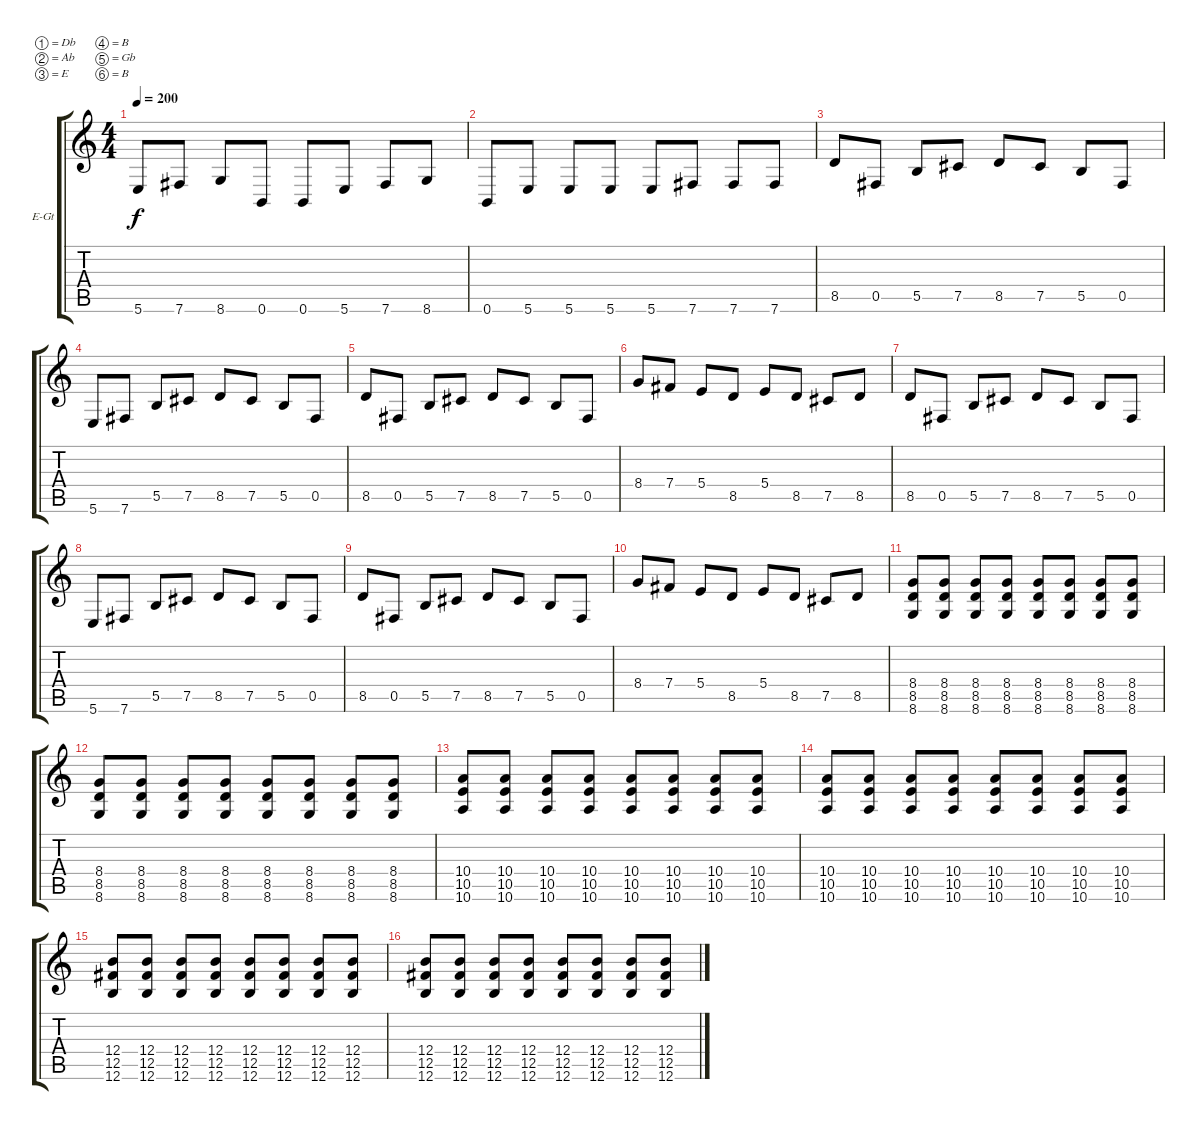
\defaultSystemsLayout 4
\bracketExtendMode groupsimilarinstruments
\firstSystemTrackNameOrientation horizontal
\otherSystemsTrackNameOrientation horizontal
\track ("Electric Guitar" "E-Gt") {instrument distortionguitar}
\staff {score tabs}
\tuning (Db4 Ab3 E3 B2 Gb2 B1)
\ts (4 4)
\tempo 200
\clef g2
\ks c
5.6.8{dy f} 7.6.8 8.6.8 0.6.8 0.6.8 5.6.8 7.6.8 8.6.8 |
0.6.8 5.6.8 5.6.8 5.6.8 5.6.8 7.6.8 7.6.8 7.6.8 |
8.5.8 0.5.8 5.5.8 7.5.8 8.5.8 7.5.8 5.5.8 0.5.8 |
5.6.8 7.6.8 5.5.8 7.5.8 8.5.8 7.5.8 5.5.8 0.5.8 |
8.5.8 0.5.8 5.5.8 7.5.8 8.5.8 7.5.8 5.5.8 0.5.8 |
8.4.8 7.4.8 5.4.8 8.5.8 5.4.8 8.5.8 7.5.8 8.5.8 |
8.5.8 0.5.8 5.5.8 7.5.8 8.5.8 7.5.8 5.5.8 0.5.8 |
5.6.8 7.6.8 5.5.8 7.5.8 8.5.8 7.5.8 5.5.8 0.5.8 |
8.5.8 0.5.8 5.5.8 7.5.8 8.5.8 7.5.8 5.5.8 0.5.8 |
8.4.8 7.4.8 5.4.8 8.5.8 5.4.8 8.5.8 7.5.8 8.5.8 |
(8.6 8.4 8.5).8 (8.5 8.4 8.6).8 (8.5 8.4 8.6).8 (8.5 8.4 8.6).8 (8.5 8.4 8.6).8 (8.5 8.4 8.6).8 (8.5 8.4 8.6).8 (8.5 8.4 8.6).8 |
(8.6 8.4 8.5).8 (8.5 8.4 8.6).8 (8.5 8.4 8.6).8 (8.5 8.4 8.6).8 (8.5 8.4 8.6).8 (8.5 8.4 8.6).8 (8.5 8.4 8.6).8 (8.5 8.4 8.6).8 |
(10.6 10.4 10.5).8 (10.5 10.4 10.6).8 (10.5 10.4 10.6).8 (10.5 10.4 10.6).8 (10.5 10.4 10.6).8 (10.5 10.4 10.6).8 (10.5 10.4 10.6).8 (10.5 10.4 10.6).8 |
(10.6 10.4 10.5).8 (10.5 10.4 10.6).8 (10.5 10.4 10.6).8 (10.5 10.4 10.6).8 (10.5 10.4 10.6).8 (10.5 10.4 10.6).8 (10.5 10.4 10.6).8 (10.5 10.4 10.6).8 |
(12.6 12.4 12.5).8 (12.5 12.4 12.6).8 (12.5 12.4 12.6).8 (12.5 12.4 12.6).8 (12.5 12.4 12.6).8 (12.5 12.4 12.6).8 (12.5 12.4 12.6).8 (12.5 12.4 12.6).8 |
(12.6 12.4 12.5).8 (12.5 12.4 12.6).8 (12.5 12.4 12.6).8 (12.5 12.4 12.6).8 (12.5 12.4 12.6).8 (12.5 12.4 12.6).8 (12.5 12.4 12.6).8 (12.5 12.4 12.6).8
